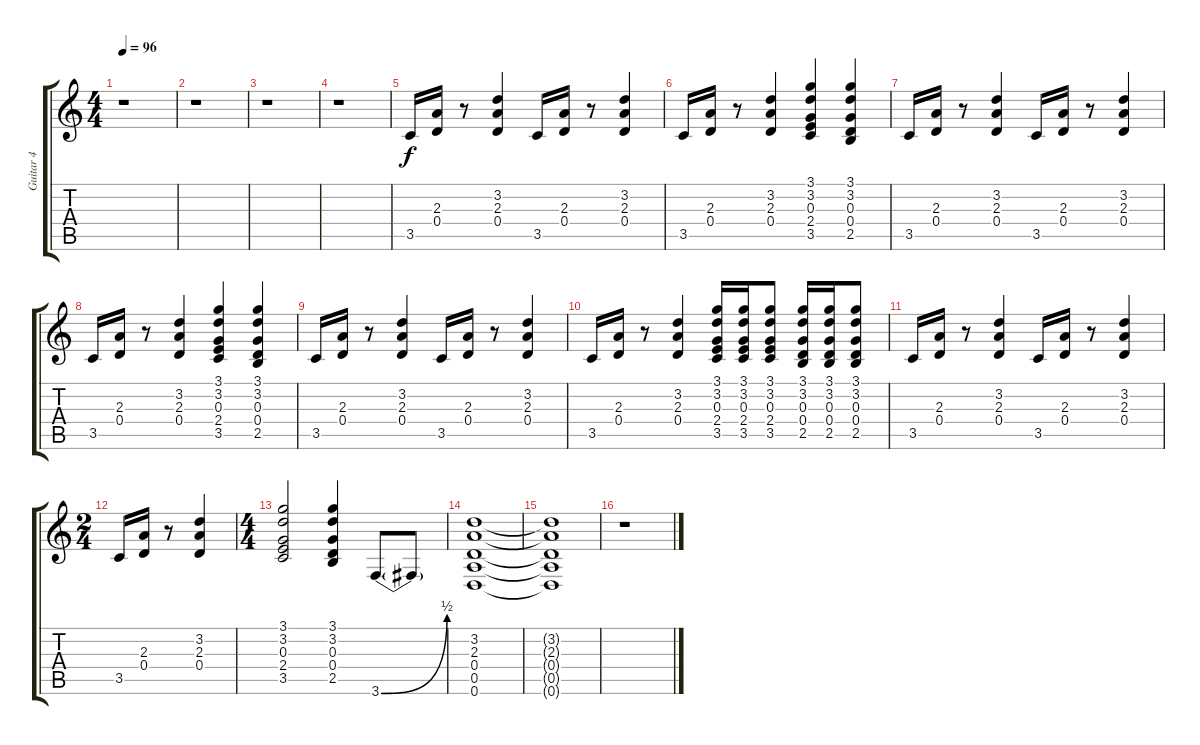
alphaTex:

\track ("Guitar 4" "Guitar 4") {instrument overdrivenguitar}
\staff {score tabs}
\tuning (E4 B3 G3 D3 A2 D2) {hide}
\ts (4 4)
\tempo 96
\clef g2
\ks c
r.1{dy f} |
r.1 |
r.1 |
r.1 |
3.5.16{instrument electricguitarmuted} (2.3 0.4).16{instrument overdrivenguitar} r.8 (3.2 2.3 0.4).4 3.5.16{instrument electricguitarmuted} (2.3 0.4).16{instrument overdrivenguitar} r.8 (3.2 2.3 0.4).4 |
3.5.16{instrument electricguitarmuted} (2.3 0.4).16{instrument overdrivenguitar} r.8 (3.2 2.3 0.4).4 (3.1 3.2 0.3 2.4 3.5).4 (3.1 3.2 0.3 0.4 2.5).4 |
3.5.16{instrument electricguitarmuted} (2.3 0.4).16{instrument overdrivenguitar} r.8 (3.2 2.3 0.4).4 3.5.16{instrument electricguitarmuted} (2.3 0.4).16{instrument overdrivenguitar} r.8 (3.2 2.3 0.4).4 |
3.5.16{instrument electricguitarmuted} (2.3 0.4).16{instrument overdrivenguitar} r.8 (3.2 2.3 0.4).4 (3.1 3.2 0.3 2.4 3.5).4 (3.1 3.2 0.3 0.4 2.5).4 |
3.5.16{instrument electricguitarmuted} (2.3 0.4).16{instrument overdrivenguitar} r.8 (3.2 2.3 0.4).4 3.5.16{instrument electricguitarmuted} (2.3 0.4).16{instrument overdrivenguitar} r.8 (3.2 2.3 0.4).4 |
3.5.16{instrument electricguitarmuted} (2.3 0.4).16{instrument overdrivenguitar} r.8 (3.2 2.3 0.4).4 (3.1 3.2 0.3 2.4 3.5).16 (3.1 3.2 0.3 2.4 3.5).16 (3.1 3.2 0.3 2.4 3.5).8 (3.1 3.2 0.3 0.4 2.5).16 (3.1 3.2 0.3 0.4 2.5).16 (3.1 3.2 0.3 0.4 2.5).8 |
3.5.16{instrument electricguitarmuted} (2.3 0.4).16{instrument overdrivenguitar} r.8 (3.2 2.3 0.4).4 3.5.16{instrument electricguitarmuted} (2.3 0.4).16{instrument overdrivenguitar} r.8 (3.2 2.3 0.4).4 |
\ts (2 4)
3.5.16{instrument electricguitarmuted} (2.3 0.4).16{instrument overdrivenguitar} r.8 (3.2 2.3 0.4).4 |
\ts (4 4)
(3.1 3.2 0.3 2.4 3.5).2 (3.1 3.2 0.3 0.4 2.5).4 3.6{be (bend 0 0 60 2)}.8 3.6{t}.8 |
(3.2 2.3 0.4 0.5 0.6).1 |
(3.2{t} 2.3{t} 0.4{t} 0.5{t} 0.6{t}).1 |
r.1
